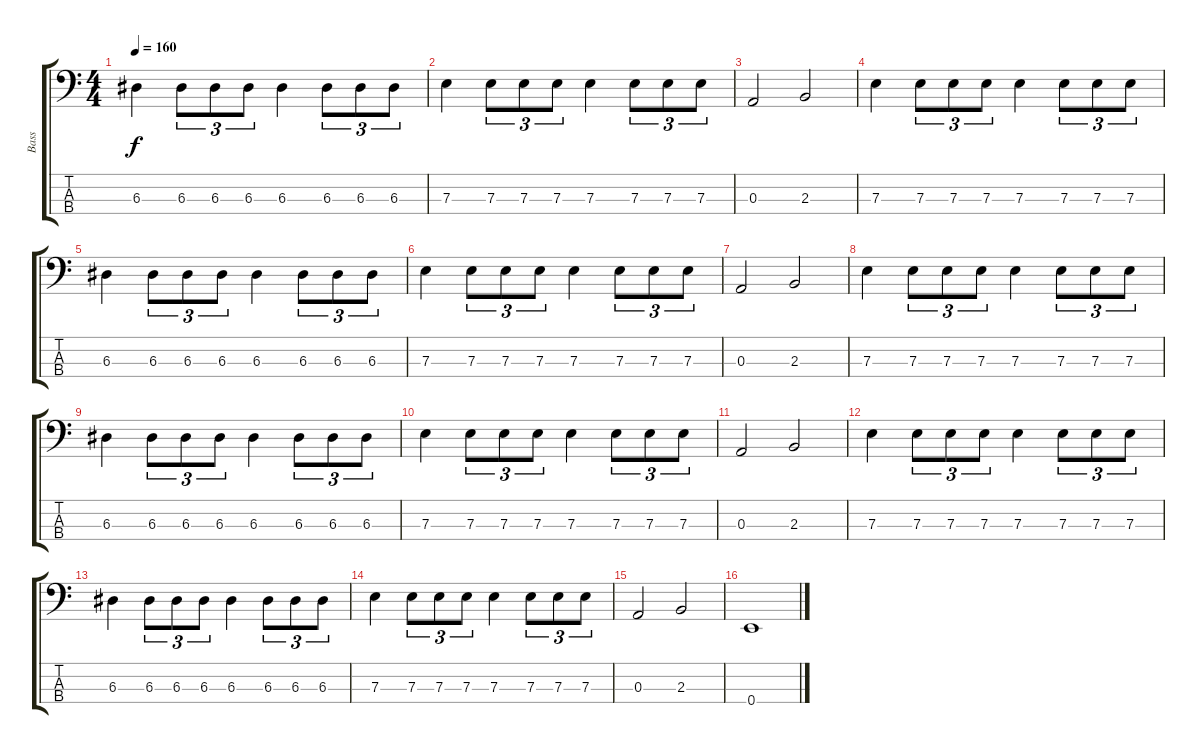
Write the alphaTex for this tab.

\track ("Bass" "Bass") {instrument electricbassfinger}
\staff {score tabs}
\tuning (G2 D2 A1 E1) {hide}
\ts (4 4)
\tempo 160
\clef f4
\ks c
6.3.4{dy f} 6.3.8{tu (3 2)} 6.3.8{tu (3 2)} 6.3.8{tu (3 2)} 6.3.4 6.3.8{tu (3 2)} 6.3.8{tu (3 2)} 6.3.8{tu (3 2)} |
7.3.4 7.3.8{tu (3 2)} 7.3.8{tu (3 2)} 7.3.8{tu (3 2)} 7.3.4 7.3.8{tu (3 2)} 7.3.8{tu (3 2)} 7.3.8{tu (3 2)} |
0.3.2 2.3.2 |
7.3.4 7.3.8{tu (3 2)} 7.3.8{tu (3 2)} 7.3.8{tu (3 2)} 7.3.4 7.3.8{tu (3 2)} 7.3.8{tu (3 2)} 7.3.8{tu (3 2)} |
6.3.4 6.3.8{tu (3 2)} 6.3.8{tu (3 2)} 6.3.8{tu (3 2)} 6.3.4 6.3.8{tu (3 2)} 6.3.8{tu (3 2)} 6.3.8{tu (3 2)} |
7.3.4 7.3.8{tu (3 2)} 7.3.8{tu (3 2)} 7.3.8{tu (3 2)} 7.3.4 7.3.8{tu (3 2)} 7.3.8{tu (3 2)} 7.3.8{tu (3 2)} |
0.3.2 2.3.2 |
7.3.4 7.3.8{tu (3 2)} 7.3.8{tu (3 2)} 7.3.8{tu (3 2)} 7.3.4 7.3.8{tu (3 2)} 7.3.8{tu (3 2)} 7.3.8{tu (3 2)} |
6.3.4 6.3.8{tu (3 2)} 6.3.8{tu (3 2)} 6.3.8{tu (3 2)} 6.3.4 6.3.8{tu (3 2)} 6.3.8{tu (3 2)} 6.3.8{tu (3 2)} |
7.3.4 7.3.8{tu (3 2)} 7.3.8{tu (3 2)} 7.3.8{tu (3 2)} 7.3.4 7.3.8{tu (3 2)} 7.3.8{tu (3 2)} 7.3.8{tu (3 2)} |
0.3.2 2.3.2 |
7.3.4 7.3.8{tu (3 2)} 7.3.8{tu (3 2)} 7.3.8{tu (3 2)} 7.3.4 7.3.8{tu (3 2)} 7.3.8{tu (3 2)} 7.3.8{tu (3 2)} |
6.3.4 6.3.8{tu (3 2)} 6.3.8{tu (3 2)} 6.3.8{tu (3 2)} 6.3.4 6.3.8{tu (3 2)} 6.3.8{tu (3 2)} 6.3.8{tu (3 2)} |
7.3.4 7.3.8{tu (3 2)} 7.3.8{tu (3 2)} 7.3.8{tu (3 2)} 7.3.4 7.3.8{tu (3 2)} 7.3.8{tu (3 2)} 7.3.8{tu (3 2)} |
0.3.2 2.3.2 |
0.4.1
